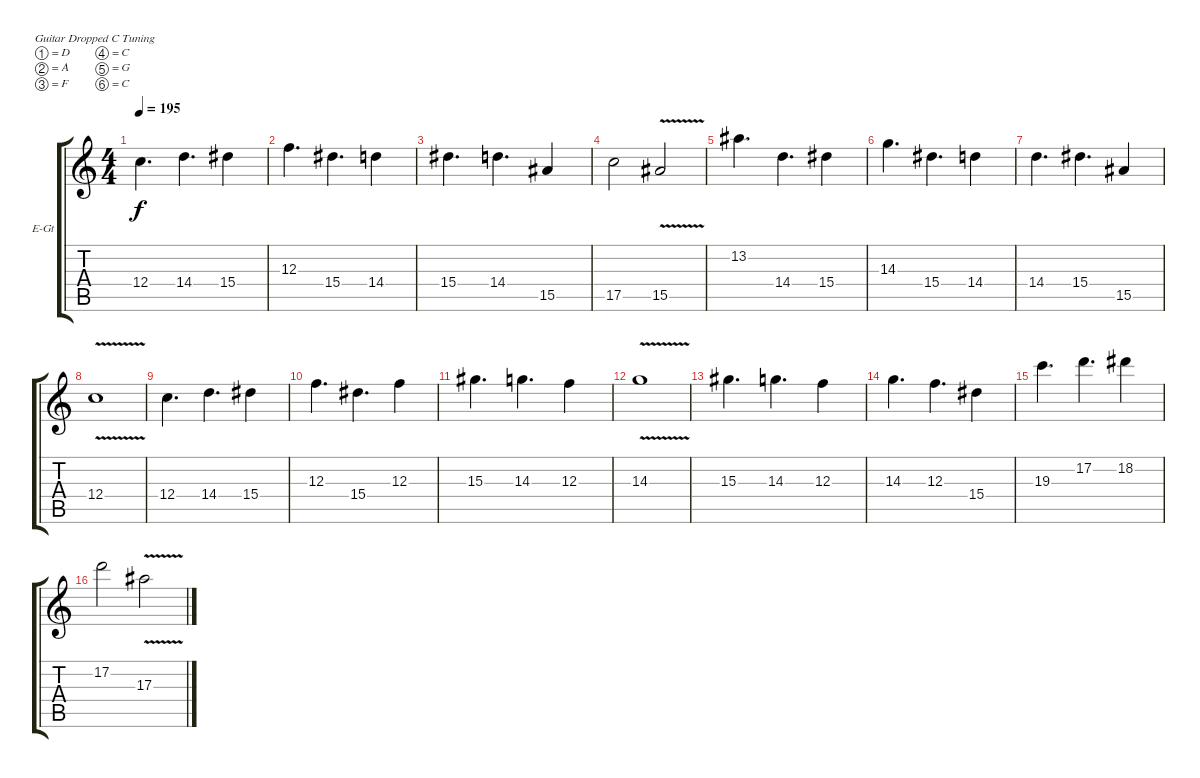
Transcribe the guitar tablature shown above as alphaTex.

\defaultSystemsLayout 4
\bracketExtendMode groupsimilarinstruments
\firstSystemTrackNameOrientation horizontal
\otherSystemsTrackNameOrientation horizontal
\track ("Electric Guitar" "E-Gt") {instrument distortionguitar}
\staff {score tabs}
\tuning (D4 A3 F3 C3 G2 C2)
\ts (4 4)
\tempo 195
\clef g2
\ks c
12.4.4{d dy f} 14.4.4{d} 15.4.4 |
12.3.4{d} 15.4.4{d} 14.4.4 |
15.4.4{d} 14.4.4{d} 15.5.4 |
17.5.2 15.5{v}.2 |
13.2.4{d} 14.4.4{d} 15.4.4 |
14.3.4{d} 15.4.4{d} 14.4.4 |
14.4.4{d} 15.4.4{d} 15.5.4 |
12.4{v}.1 |
12.4.4{d} 14.4.4{d} 15.4.4 |
12.3.4{d} 15.4.4{d} 12.3.4 |
15.3.4{d} 14.3.4{d} 12.3.4 |
14.3{v}.1 |
15.3.4{d} 14.3.4{d} 12.3.4 |
14.3.4{d} 12.3.4{d} 15.4.4 |
19.3.4{d} 17.2.4{d} 18.2.4 |
17.2.2 17.3{v}.2
